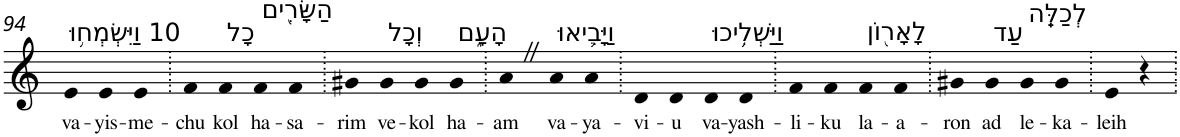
**kern	**text
*part1	*part1
*staff1	*staff1
*I"Piano	*
*I'Pno	*
!!LO:PB:g=z
*clefG2	*
*k[]	*
=94	=94
!LO:TX:a:t=10 וַיִּשְׂמְח֥וּ	!
!	!LO:LY:b
4e	va-
!	!LO:LY:b
4e	-yis-
!	!LO:LY:b
4e	-me-
=95.	=95.
!	!LO:LY:b
4f	-chu
!LO:TX:a:t=כָל	!
!	!LO:LY:b
4f	kol
!LO:TX:a:t=הַשָּׂרִ֖ים	!
!	!LO:LY:b
4f	ha-
!	!LO:LY:b
4f	-sa-
=96.	=96.
!	!LO:LY:b
4g#X	-rim
!LO:TX:a:t=וְכָל	!
!	!LO:LY:b
4g#	ve-
!	!LO:LY:b
4g#	-kol
!LO:TX:a:t=הָעָ֑ם	!
!	!LO:LY:b
4g#	ha-
=97.	=97.
!	!LO:LY:b
4aZ	-am
!LO:TX:a:t=וַיָּבִ֛יאוּ	!
!	!LO:LY:b
4a	va-
!	!LO:LY:b
4a	-ya-
=98.	=98.
!	!LO:LY:b
4d	-vi-
!	!LO:LY:b
4d	-u
!LO:TX:a:t=וַיַּשְׁלִ֥יכוּ	!
!	!LO:LY:b
4d	va-
!	!LO:LY:b
4d	-yash-
=99.	=99.
!	!LO:LY:b
4f	-li-
!	!LO:LY:b
4f	-ku
!LO:TX:a:t=לָאָר֖וֹן	!
!	!LO:LY:b
4f	la-
!	!LO:LY:b
4f	-a-
=100.	=100.
!	!LO:LY:b
4g#X	-ron
!LO:TX:a:t=עַד	!
!	!LO:LY:b
4g#	ad
!LO:TX:a:t=לְכַלֵּֽה	!
!	!LO:LY:b
4g#	le-
!	!LO:LY:b
4g#	-ka-
=101.	=101.
!	!LO:LY:b
4e	-leih
4r	.
=.	=.
*-	*-
